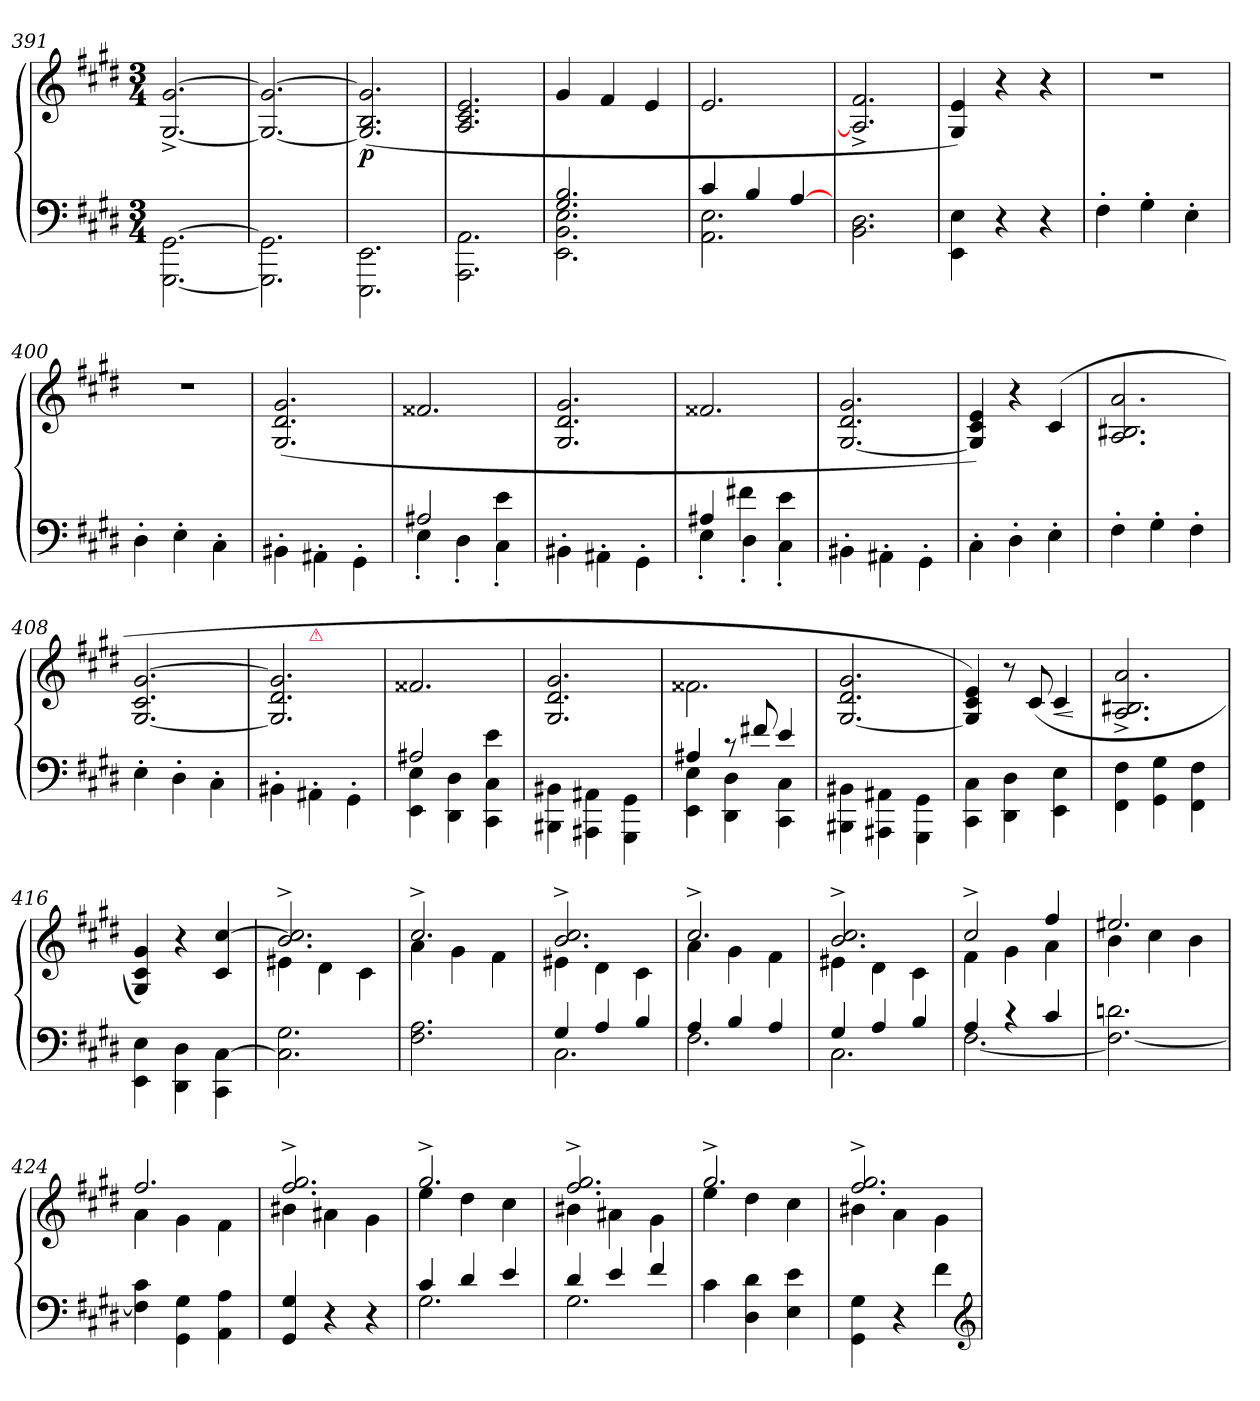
**kern	**kern	**dynam
*part1	*part1	*part1
*staff2	*staff1	*staff1/2
*clefF4	*clefG2	*
*k[f#c#g#d#]	*k[f#c#g#d#]	*
*M3/4	*M3/4	*
=391	=391	=391
[2.GGG#\ [2.GG#\	[<2.G#^</ [>2.g#^</	.
=392	=392	=392
2.GGG#]\ 2.GG#]\	2.G#_/ 2.g#_/	.
=393	=393	=393
!	!	!LO:DY:b
2.EEE\ 2.EE\	(>2.G#]/ 2.B/ 2.g#]/	p
=394	=394	=394
2.AAA\ 2.AA\	2.A/ 2.c#/ 2.e/	.
=395	=395	=395
*^	*	*
2.G# 2.B	2.EE 2.BB 2.E	4g#	.
.	.	4f#	.
.	.	4e	.
=396	=396	=396	=396
4c#	2.AA 2.E	2.e	.
4B	.	.	.
[<4A	.	.	.
*v	*v	*	*
=397	=397	=397
2.BB\ 2.D#\	2.A]^</ 2.f#^</	.
=398	=398	=398
4EE\ 4E\	4G#/ 4e/)	.
4r	4r	.
4r	4r	.
=399	=399	=399
4F#'>	2.r	.
4G#'>	.	.
4E'>	.	.
=400	=400	=400
4D#'>	2.r	.
4E'>	.	.
4C#'>\	.	.
=401	=401	=401
4BB#X'<\	(>2.G#/ 2.d#/ 2.g#/	.
4AA#X'<\	.	.
4GG#'<\	.	.
=402	=402	=402
*^	*	*
2A#X	4E'<	2.f##X	.
.	4D#'<	.	.
4e\	4C#'<	.	.
*v	*v	*	*
=403	=403	=403
4BB#X'<\	2.G#/ 2.d#/ 2.g#/	.
4AA#X'<\	.	.
4GG#'<\	.	.
=404	=404	=404
*^	*	*
4A#X	4E'<	2.f##X	.
4f#X\	4D#'<	.	.
4e\	4C#'<	.	.
*v	*v	*	*
=405	=405	=405
4BB#X'<\	[2.G#/ 2.d#/ 2.g#/	.
4AA#X'<\	.	.
4GG#'<\	.	.
=406	=406	=406
4C#'<\	4G#]/ 4c#/ 4e/)	.
4D#'<	4r	.
4E'<	(>4c#	.
=407	=407	=407
4F#'<\	2.A/ 2.B#X/ 2.a/	.
4G#'<\	.	.
4F#'<\	.	.
=408	=408	=408
4E'<\	[2.G#/ 2.c#/ [2.g#/	.
4D#'<\	.	.
4C#'<\	.	.
=409	=409	=409
*	*^	*
4BB#X'<\	2.G#]/ 2.d#/ 2.g#]/	4ryy	.
!	!	!LO:TX:a:color=crimson:t=⚠	!
4AA#X'<\	.	2ryy	.
4GG#'<\	.	.	.
*	*v	*v	*
=410	=410	=410
*^	*	*
2A#X	4EE 4E	2.f##X	.
.	4DD# 4D#	.	.
4e\	4CC# 4C#	.	.
*v	*v	*	*
=411	=411	=411
4BBB#X\ 4BB#X\	2.G#/ 2.d#/ 2.g#/	.
4AAA#X\ 4AA#X\	.	.
4GGG#\ 4GG#\	.	.
=412	=412	=412
*^	*	*
4A#X	4EE 4E	2.f##X\	.
8rc	4DD# 4D#	.	.
8f#X	.	.	.
4e/	4CC# 4C#	.	.
*v	*v	*	*
=413	=413	=413
4BBB#X\ 4BB#X\	[2.G#/ 2.d#/ 2.g#/	.
4AAA#X\ 4AA#X\	.	.
4GGG#\ 4GG#\	.	.
=414	=414	=414
4CC#\ 4C#\	4G#]/ 4c#/ 4e/)	.
4DD#\ 4D#\	8r	.
.	(>8c#	.
!	!	!LO:HP:b
4EE\ 4E\	4c#	<
.	.	[
=415	=415	=415
4FF#\ 4F#\	2.A^</ 2.B#X^</ 2.a^</	.
4GG#\ 4G#\	.	.
4FF#\ 4F#\	.	.
=416	=416	=416
4EE\ 4E\	4G#/ 4c#/ 4g#/)	.
4DD#\ 4D#\	4r	.
4CC#\ [4C#\	4c# [4cc#	.
=417	=417	=417
*	*^	*
2.C#] 2.G#	2.b^> 2.cc#]^>	4e#X	.
.	.	4d#	.
.	.	4c#	.
=418	=418	=418	=418
2.F# 2.A	2.cc#^>	4a	.
.	.	4g#	.
.	.	4f#	.
=419	=419	=419	=419
*^	*	*	*
4G#	2.C#	2.b^> 2.cc#^>	4e#X	.
4A	.	.	4d#	.
4B	.	.	4c#	.
=420	=420	=420	=420	=420
4A	2.F#	2.cc#^>	4a	.
4B	.	.	4g#	.
4A	.	.	4f#	.
=421	=421	=421	=421	=421
4G#	2.C#	2.b^> 2.cc#^>	4e#X	.
4A	.	.	4d#	.
4B	.	.	4c#	.
=422	=422	=422	=422	=422
4A	[<2.F#	2cc#^>	4f#	.
4rc	.	.	4g#	.
4c#	.	4ff#	4a	.
*v	*v	*	*	*
=423	=423	=423	=423
2.F#_ 2.dn	2.ee#X	4b	.
.	.	4cc#	.
.	.	4b	.
=424	=424	=424	=424
4F#] 4c#	2.ff#	4a	.
4GG#\ 4G#\	.	4g#	.
4AA 4A	.	4f#	.
=425	=425	=425	=425
4GG# 4G#	2.ff#^> 2.gg#^>	4b#X	.
4r	.	4a#X	.
4r	.	4g#	.
=426	=426	=426	=426
*^	*	*	*
4c#	2.G#	2.gg#^>	4ee	.
4d#	.	.	4dd#	.
4e	.	.	4cc#	.
=427	=427	=427	=427	=427
4d#	2.G#	2.ff#^> 2.gg#^>	4b#X	.
4e	.	.	4a#X	.
4f#	.	.	4g#	.
*v	*v	*	*	*
=428	=428	=428	=428
4c#	2.gg#^>	4ee	.
4D# 4d#	.	4dd#	.
4E 4e	.	4cc#	.
=429	=429	=429	=429
4GG#\ 4G#\	2.ff#^> 2.gg#^>	4b#X	.
4r	.	4a	.
4f#	.	4g#	.
*	*v	*v	*
*clefG2	*	*
=	=	=
*-	*-	*-
